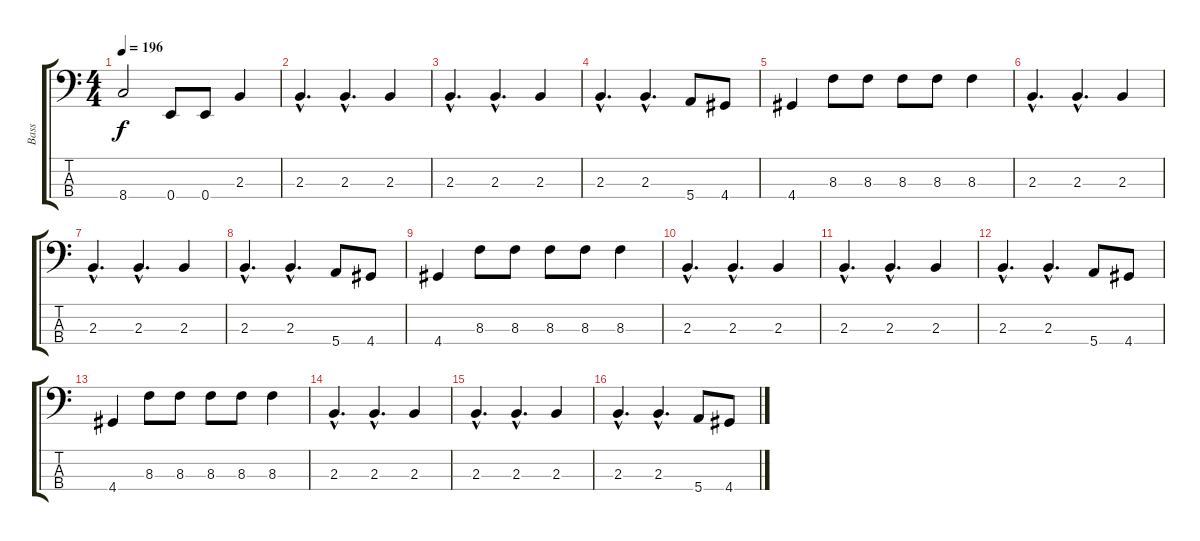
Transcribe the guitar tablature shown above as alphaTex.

\track ("Bass" "Bass") {instrument electricbassfinger}
\staff {score tabs}
\tuning (G2 D2 A1 E1) {hide}
\ts (4 4)
\tempo 196
\clef f4
\ks c
8.4.2{dy f} 0.4.8 0.4.8 2.3.4 |
2.3{hac}.4{d} 2.3{hac}.4{d} 2.3.4 |
2.3{hac}.4{d} 2.3{hac}.4{d} 2.3.4 |
2.3{hac}.4{d} 2.3{hac}.4{d} 5.4.8 4.4.8 |
4.4.4 8.3.8 8.3.8 8.3.8 8.3.8 8.3.4 |
2.3{hac}.4{d} 2.3{hac}.4{d} 2.3.4 |
2.3{hac}.4{d} 2.3{hac}.4{d} 2.3.4 |
2.3{hac}.4{d} 2.3{hac}.4{d} 5.4.8 4.4.8 |
4.4.4 8.3.8 8.3.8 8.3.8 8.3.8 8.3.4 |
2.3{hac}.4{d} 2.3{hac}.4{d} 2.3.4 |
2.3{hac}.4{d} 2.3{hac}.4{d} 2.3.4 |
2.3{hac}.4{d} 2.3{hac}.4{d} 5.4.8 4.4.8 |
4.4.4 8.3.8 8.3.8 8.3.8 8.3.8 8.3.4 |
2.3{hac}.4{d} 2.3{hac}.4{d} 2.3.4 |
2.3{hac}.4{d} 2.3{hac}.4{d} 2.3.4 |
2.3{hac}.4{d} 2.3{hac}.4{d} 5.4.8 4.4.8
